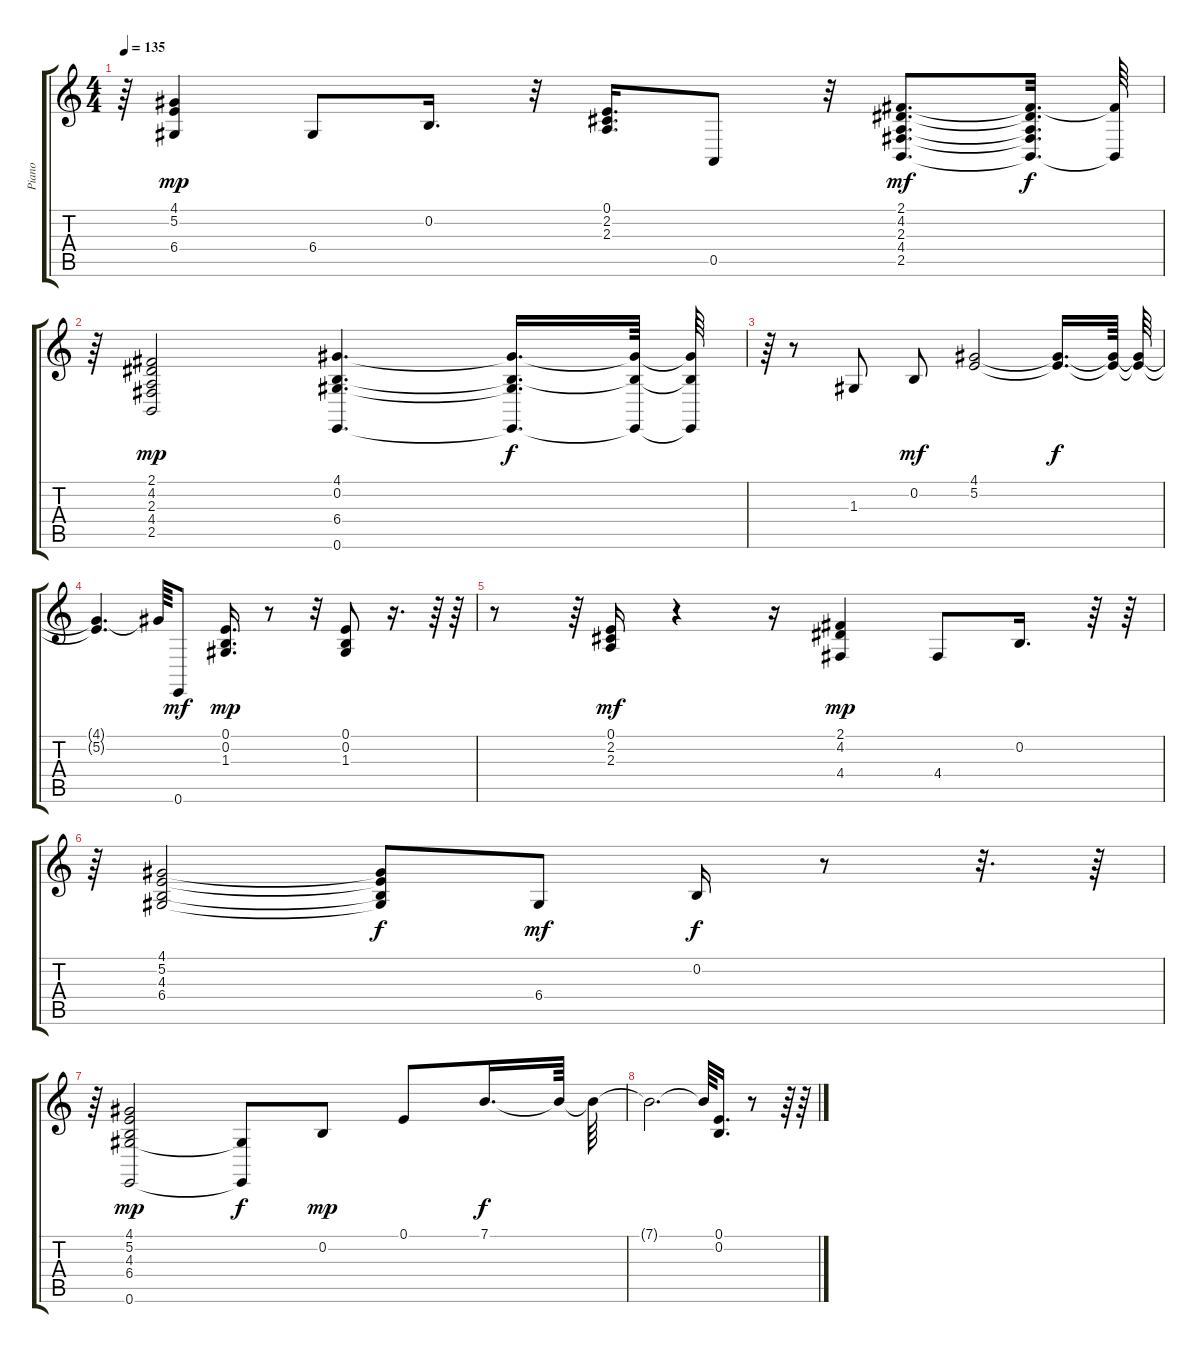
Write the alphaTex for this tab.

\track ("Piano   " "Piano   ") {instrument acousticgrandpiano}
\staff {score tabs}
\tuning (E4 B3 G3 D3 A2 E2) {hide}
\ts (4 4)
\tempo 135
\clef g2
\ks c
r.64{dy f} (4.1 5.2 6.4).4{dy mp} 6.4.8 0.2.16{d} r.32 (0.1 2.2 2.3).16{d} 0.5.8 r.32 (2.1 4.2 2.3 4.4 2.5).8{d dy mf} (2.1{t} 4.2{t} 2.3{t} 4.4{t} 2.5{t}).32{d dy f} (2.1{t} 2.5{t}).64 |
r.64 (2.1 4.2 2.3 4.4 2.5).2{dy mp} (4.1 0.2 6.4 0.6).4{d} (4.1{t} 0.2{t} 6.4{t} 0.6{t}).16{d dy f} (4.1{t} 0.2{t} 0.6{t}).64 (4.1{t} 0.2{t} 0.6{t}).64 |
r.64 r.8 1.3.8 0.2.8{dy mf} (4.1 5.2).2 (4.1{t} 5.2{t}).16{d dy f} (4.1{t} 5.2{t}).64 (4.1{t} 5.2{t}).64 |
(4.1{t} 5.2{t}).4{d} 4.1{t}.64 0.6.8{dy mf} (0.1 0.2 1.3).16{d dy mp} r.8 r.32 (0.1 0.2 1.3).8 r.16{d} r.64 r.64 |
r.8 r.64 (0.1 2.2 2.3).16{dy mf} r.4 r.16 (2.1 4.2 4.4).4{dy mp} 4.4.8 0.2.16{d} r.64 r.64 |
r.64 (4.1 5.2 4.3 6.4).2 (4.1{t} 5.2{t} 4.3{t} 6.4{t}).8{dy f} 6.4.8{dy mf} 0.2.16{dy f} r.8 r.32{d} r.64 |
r.64 (4.1 5.2 4.3 6.4 0.6).2{dy mp} (6.4{t} 0.6{t}).8{dy f} 0.2.8{dy mp} 0.1.8 7.1.16{d dy f} 7.1{t}.64 7.1{t}.64 |
7.1{t}.2{d} 7.1{t}.64 (0.1 0.2).16{d} r.8 r.64 r.64
